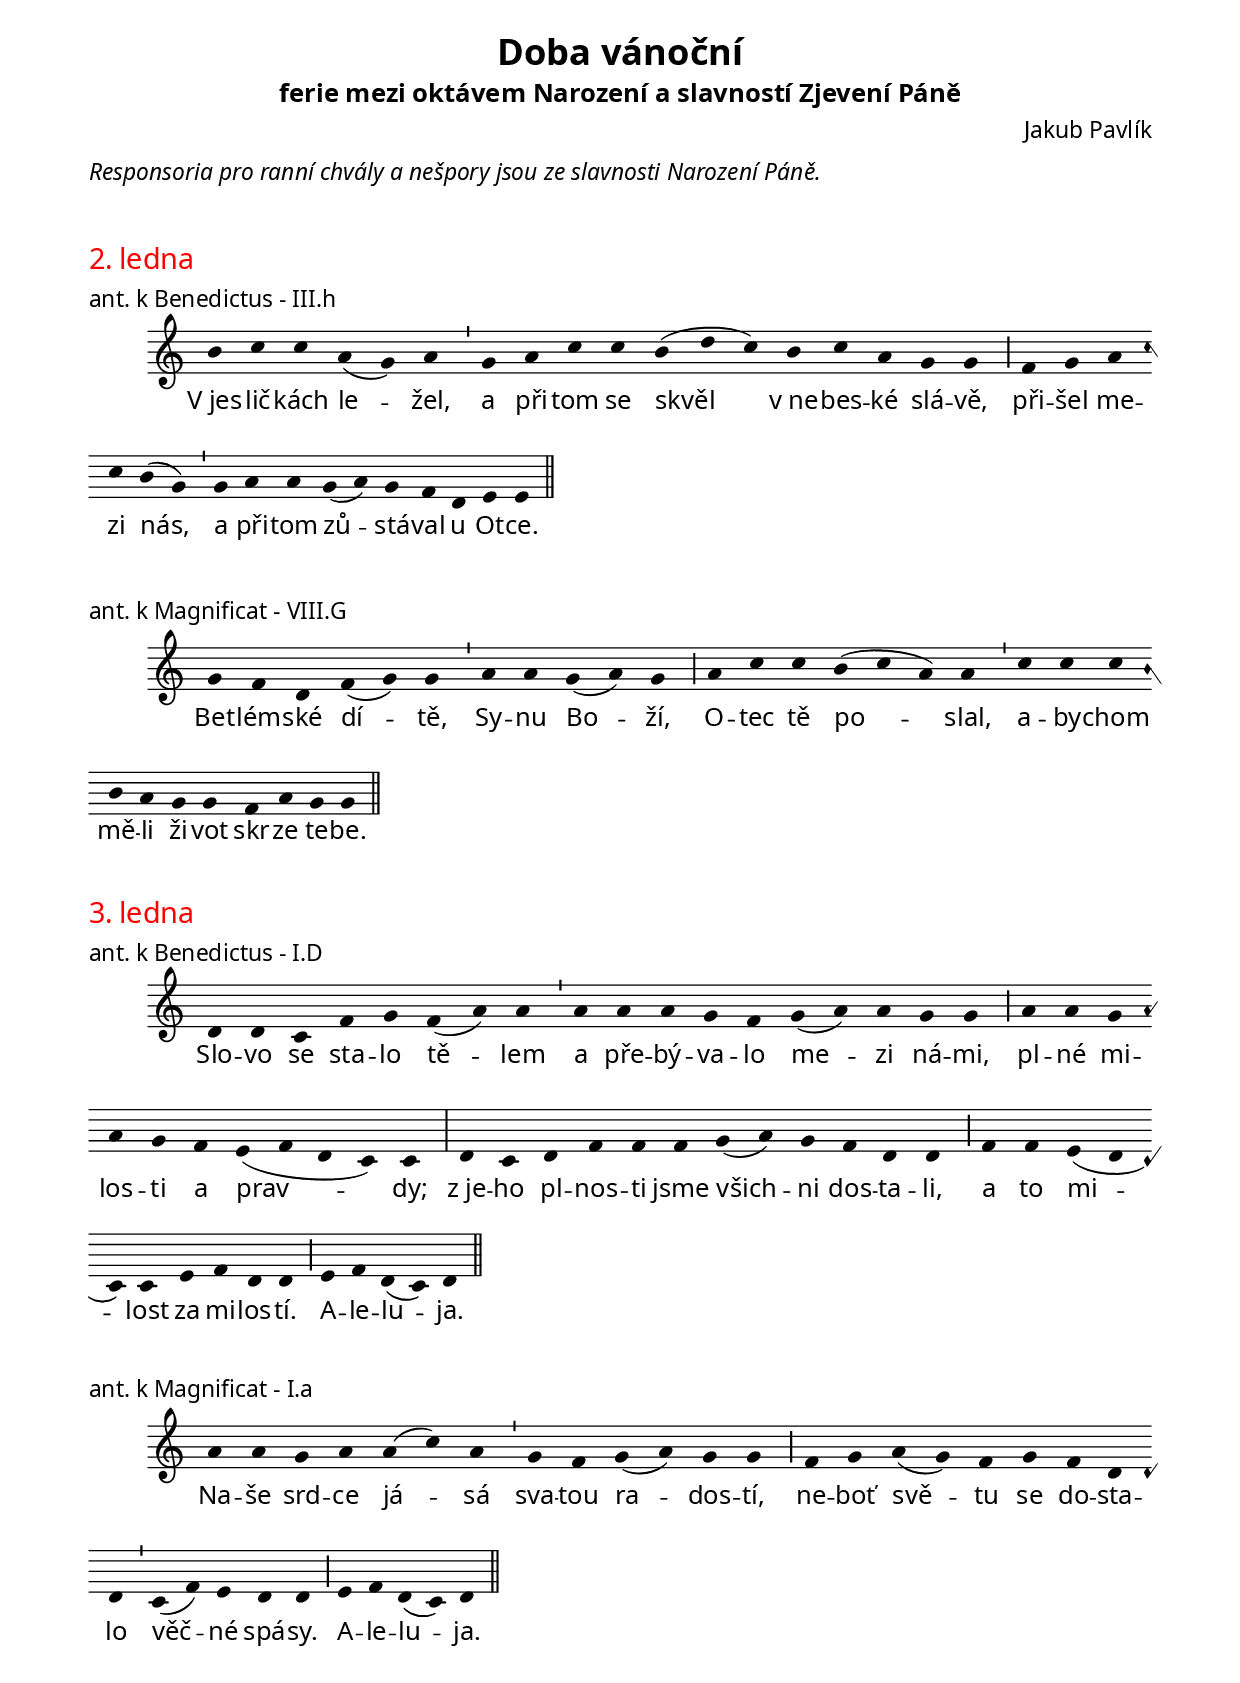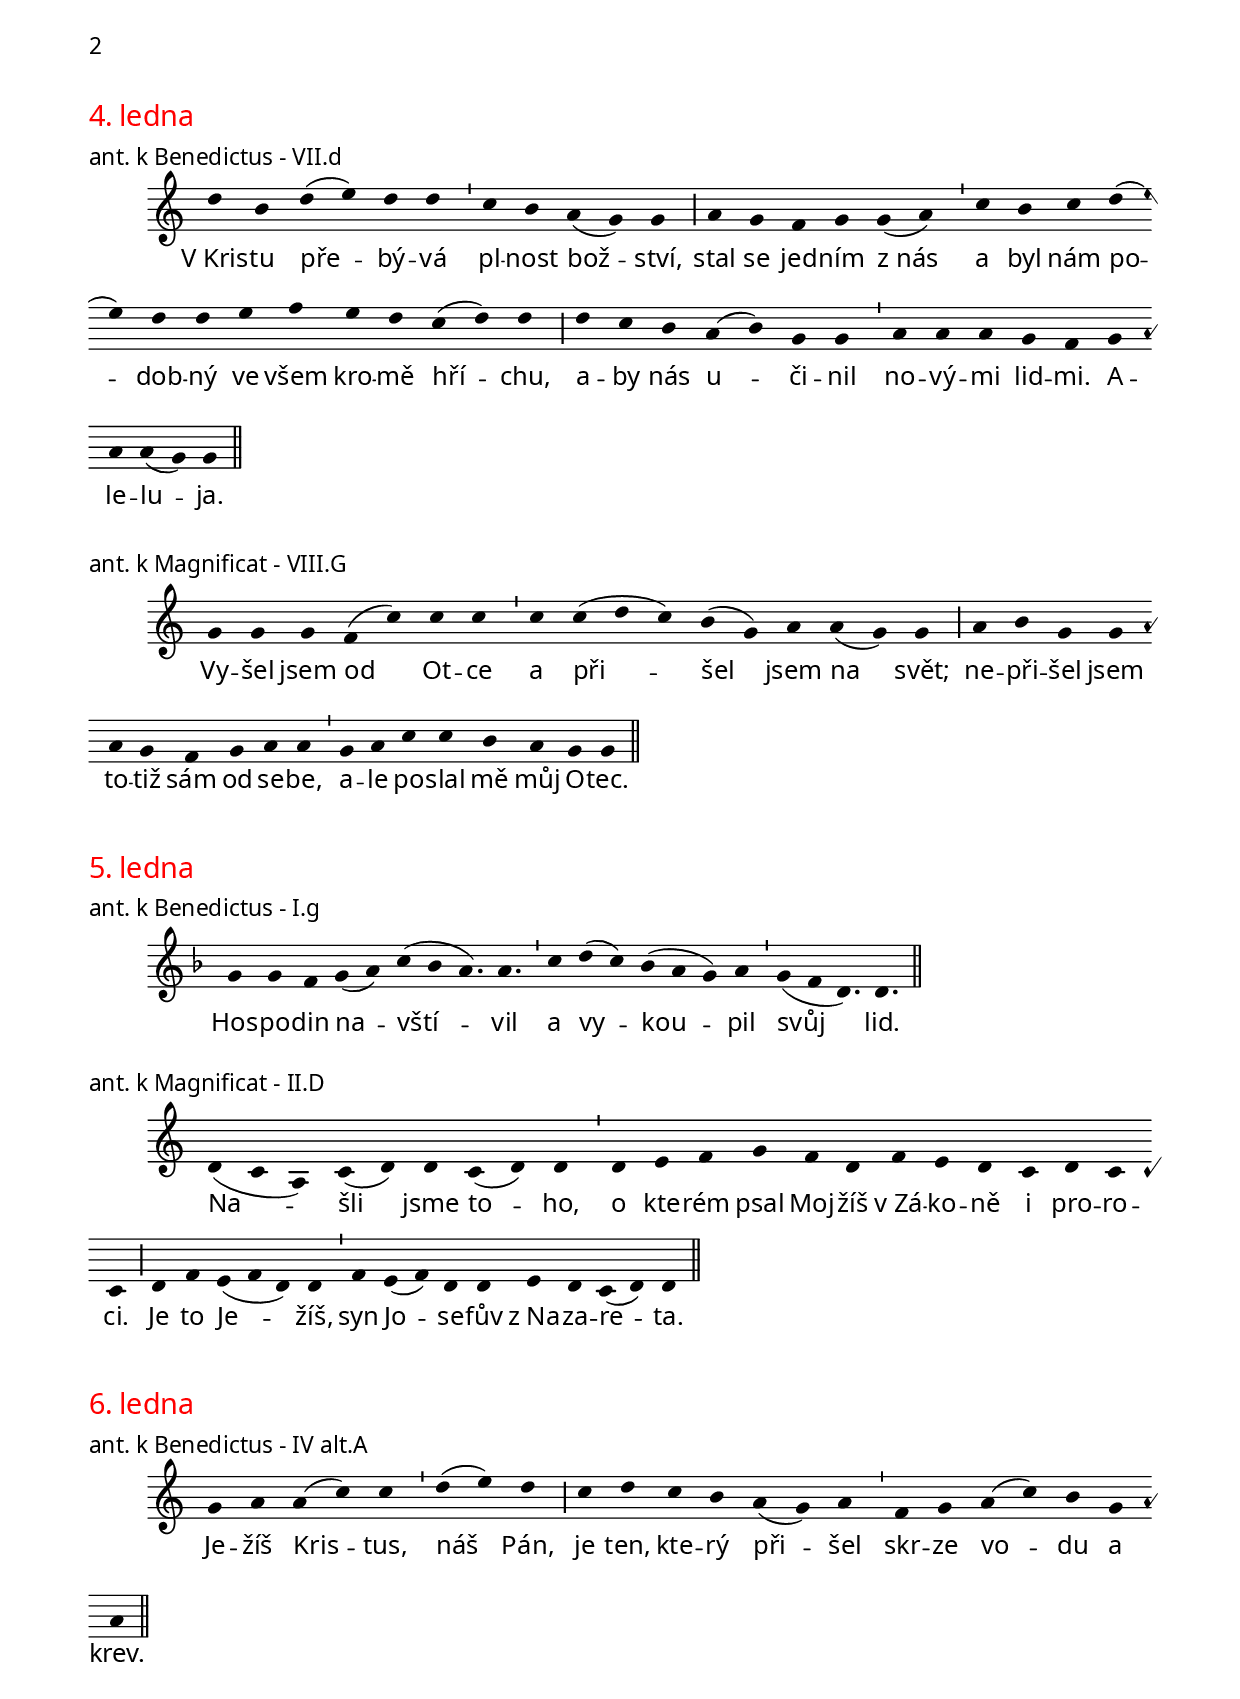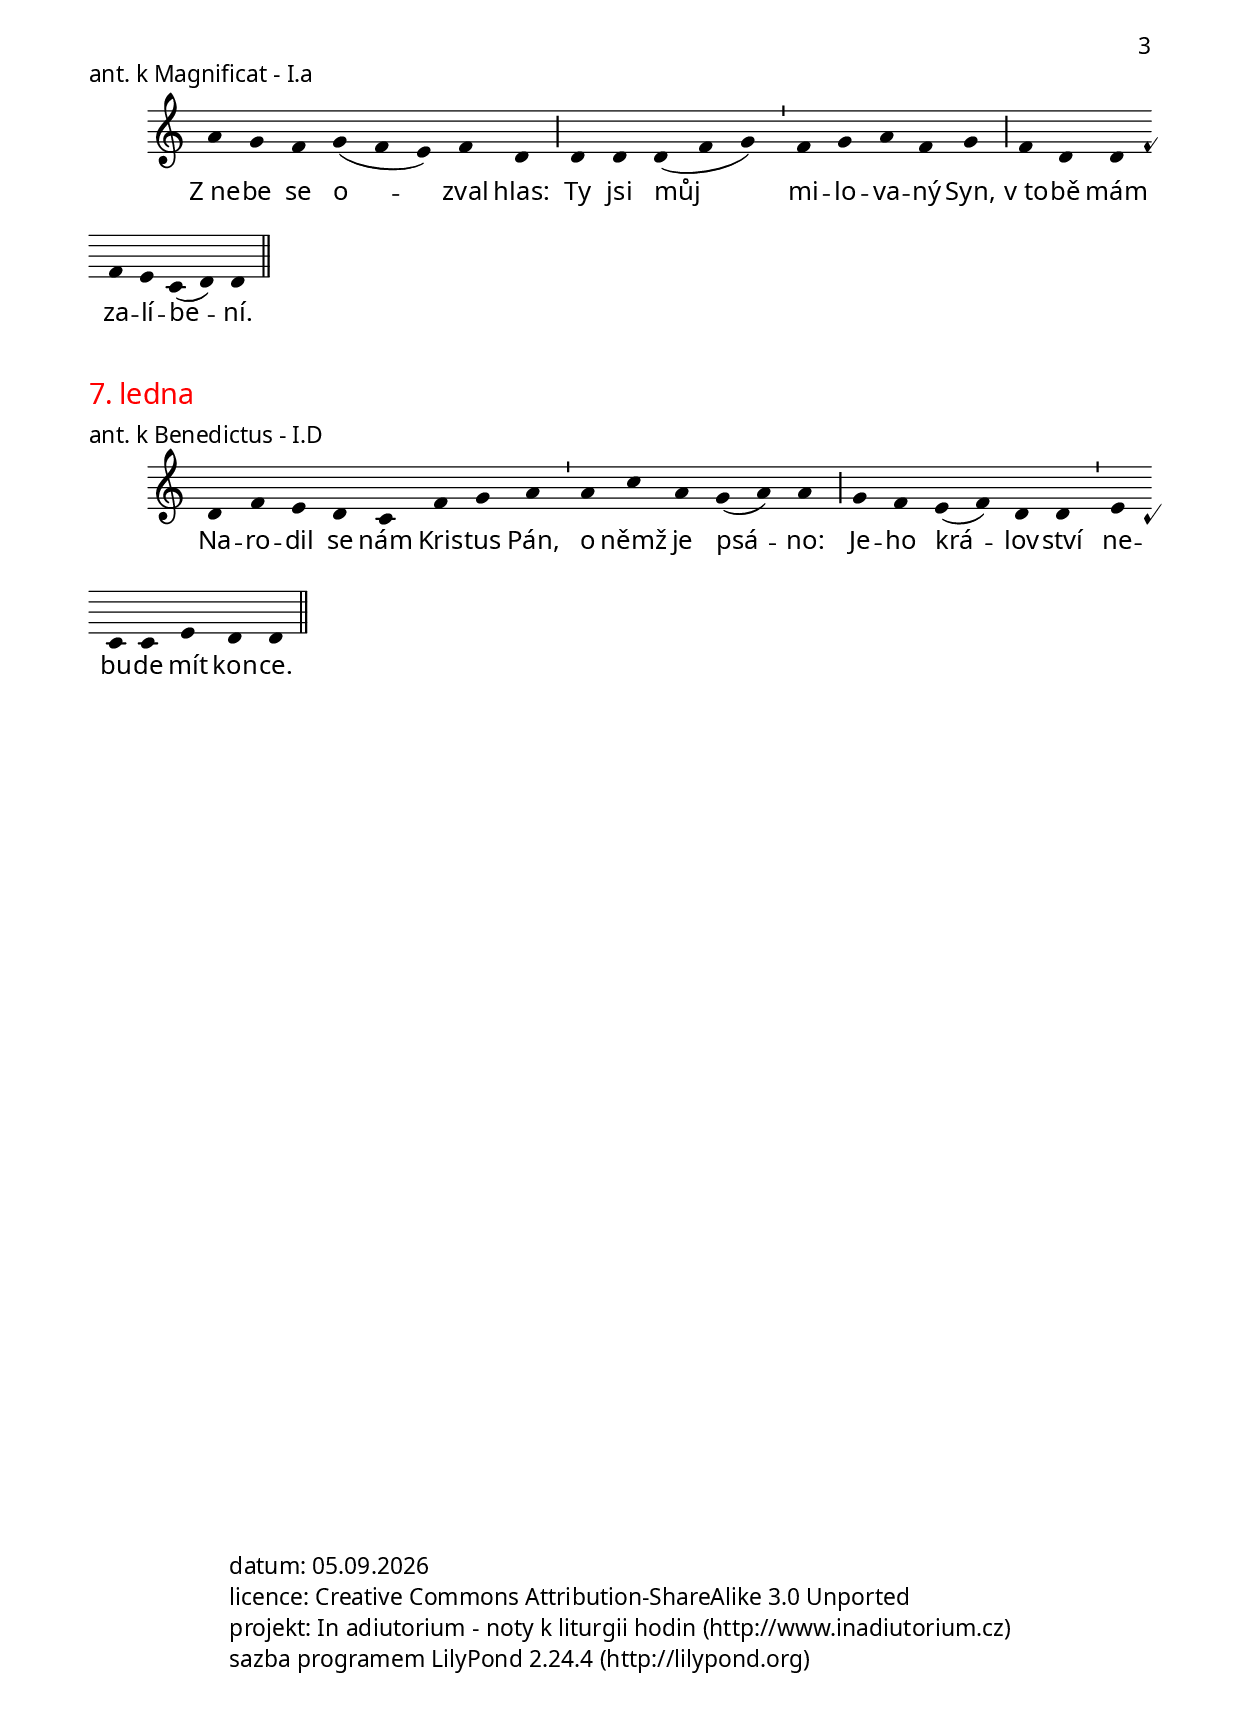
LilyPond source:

\version "2.17.24"

\header {
  title = "Doba vánoční"
  subtitle = "ferie mezi oktávem Narození a slavností Zjevení Páně"
  composer = "Jakub Pavlík"
}

\include "spolecne.ly"

\markup\italic{
  Responsoria pro ranní chvály a nešpory jsou ze slavnosti Narození Páně.
}

\markup\nadpisDen{2. ledna}

\score {
  \relative c'' {
    \choralniRezim
    b4 c c a( g) a \barMin
    g a c c b( d c) b c a g g \barMaior
    f g a c b( g) \barMin
    g a a g( a) g f d e e \barFinalis
  }
  \addlyrics {
    V_jes -- lič -- kách le -- žel,
    a při -- tom se skvěl v_ne -- bes -- ké slá -- vě,
    při -- šel me -- zi nás,
    a při -- tom zů -- stá -- val u Ot -- ce.
  }
  \header {
    quid = "ant. k Benedictus"
    modus = "III"
    differentia = "h"
    fons = "zcela volná inspirace (nejprve mimovolná) antifonou vanoce_narozenipane.ly#bohorodicka-1ne-a2"
    psalmus = ""
    id = "2aben"
    piece = \markup {\sestavTitulekBezZalmu}
  }
}

\score {
  \relative c'' {
    \choralniRezim
    g4 f d f( g) g \barMin
    a a g( a) g \barMaior
    a c c b( c a) a \barMin
    c c c b a g g f a g g \barFinalis
  }
  \addlyrics {
    Bet -- lém -- ské dí -- tě,
    Sy -- nu Bo -- ží,
    O -- tec tě po -- slal,
    a -- by -- chom mě -- li ži -- vot skr -- ze te -- be.
  }
  \header {
    quid = "ant. k Magnificat"
    modus = "VIII"
    differentia = "G"
    psalmus = ""
    id = "2amag"
    piece = \markup {\sestavTitulekBezZalmu}
  }
}

\markup\nadpisDen{3. ledna}

\score {
  \relative c' {
    \choralniRezim
    d4 d c f g f( a) a \barMin
    a a a g f g( a) a g g \barMaior
    a a g a g f e( f d c) c \barMax
    d c d f f f g( a) g f d d \barMaior
    f f e( d c) c e f d d \barMaior
    e f d( c) d \barFinalis
  }
  \addlyrics {
    Slo -- vo se sta -- lo tě -- lem
    a pře -- bý -- va -- lo me -- zi ná -- mi,
    pl -- né mi -- los -- ti a prav -- dy;
    z_je -- ho pl -- nos -- ti jsme všich -- ni dos -- ta -- li,
    a to mi -- lost za mi -- los -- tí.
    A -- le -- lu -- ja.
  }
  \header {
    quid = "ant. k Benedictus"
    modus = "I"
    differentia = "D"
    psalmus = ""
    id = "3aben"
    piece = \markup {\sestavTitulekBezZalmu}
  }
}

\score {
  \relative c'' {
    \choralniRezim
    a4 a g a a( c) a \barMin g4 f g( a) g g \barMaior
    f g a( g) f g f d d \barMin c( f) e d d \barMaior
    e f d( c) d \barFinalis
  }
  \addlyrics {
    Na -- še srd -- ce já -- sá sva -- tou ra -- dos -- tí,
    ne -- boť svě -- tu se do -- sta -- lo věč -- né spá -- sy.
    A -- le -- lu -- ja.
  }
  \header {
    quid = "ant. k Magnificat"
    modus = "I"
    differentia = "a"
    psalmus = ""
    id = "3amag"
    piece = \markup {\sestavTitulekBezZalmu}
  }
}

\markup\nadpisDen{4. ledna}

\score {
  \relative c'' {
    \choralniRezim
    d4 b d( e) d d \barMin
    c b a( g) g \barMaior
    a g f g g( a) \barMin
    c b c d( e) d d e f e d c( d) d \barMaior
    d c b a( b) g g \barMin a a a g f
    g a a( g) g \barFinalis
  }
  \addlyrics {
    V_Kris -- tu pře -- bý -- vá
    pl -- nost bož -- ství,
    stal se jed -- ním z_nás
    a byl nám po -- dob -- ný ve všem kro -- mě hří -- chu,
    a -- by nás u -- či -- nil no -- vý -- mi lid -- mi.
    A -- le -- lu -- ja.
  }
  \header {
    quid = "ant. k Benedictus"
    modus = "VII"
    differentia = "d"
    psalmus = ""
    placet = "nevím"
    id = "4aben"
    piece = \markup {\sestavTitulekBezZalmu}
  }
}

\score {
  \relative c'' {
    \choralniRezim
    g4 g g f( c') c c \barMin
    c c( d c) b( g) a a( g) g \barMaior
    a b g g a g f g a a \barMin
    g a c c b a g g \barFinalis
  }
  \addlyrics {
    Vy -- šel jsem od Ot -- ce
    a při -- šel jsem na svět;
    ne -- při -- šel jsem to -- tiž sám od se -- be,
    a -- le po -- slal mě můj O -- tec.
  }
  \header {
    quid = "ant. k Magnificat"
    modus = "VIII"
    differentia = "G"
    psalmus = ""
    fial = "velikonoce_nanebevstoupeni.ly#1ne-a1?zacatek=19"
    id = "4amag"
    piece = \markup {\sestavTitulekBezZalmu}
  }
}

\markup\nadpisDen{5. ledna}

\score {
  \relative c'' {
    \choralniRezim
    \key f\major
    g4 g f g( a)  c( bes a4.) a \barMin
    c4 d( c) bes( a g) a \barMin g( f d4.) d \barFinalis
  }
  \addlyrics {
    Hos -- po -- din na -- vští -- vil a vy -- kou -- pil svůj lid.
  }
  \header {
    quid = "ant. k Benedictus"
    modus = "I"
    differentia = "g"
    psalmus = ""
    id = "5aben"
    fons = "zaltar, patek lichych tydnu, k Benedictus"
    fial = "antifony/ferie_kantevgant.ly#t1-pa-ben"
    piece = \markup {\sestavTitulekBezZalmu}
  }
}

\score {
  \relative c' {
    \choralniRezim
    d4( c a) c( d) d c( d) d \barMin
    d e f g f d f e d c d c c \barMaior
    d f e( f d) d \barMin
    f e( f) d d e d c( d) d \barFinalis
  }
  \addlyrics {
    Na -- šli jsme to -- ho,
    o kte -- rém psal Moj -- žíš v_Zá -- ko -- ně i pro -- ro -- ci.
    Je to Je -- žíš,
    syn Jo -- se -- fův z_Na -- za -- re -- ta.
  }
  \header {
    quid = "ant. k Magnificat"
    modus = "II"
    differentia = "D"
    psalmus = ""
    fial = "sanktoral/0503filipjakub.ly#rch-aben?-aleluja&cast=1&konec=18"
    id = "5amag"
    piece = \markup {\sestavTitulekBezZalmu}
  }
}

\markup\nadpisDen{6. ledna}

\score {
  \relative c'' {
    \choralniRezim
    g4 a a( c) c \barMin
    d( e) d \barMaior
    c d c b a( g) a \barMin
    f g a( c) b g a \barFinalis
  }
  \addlyrics {
    Je -- žíš Kris -- tus,
    náš Pán,
    je ten, kte -- rý při -- šel
    skr -- ze vo -- du a krev.
  }
  \header {
    quid = "ant. k Benedictus"
    modus = "IV alt"
    differentia = "A"
    psalmus = ""
    id = "6aben"
    piece = \markup {\sestavTitulekBezZalmu}
  }
}

\score {
  \relative c'' {
    \choralniRezim
    a4 g f g( f e) f d \barMaior
    d d d( f g) \barMin f g a f g \barMaior
    f d d f e c( d) d \barFinalis
  }
  \addlyrics {
    Z_ne -- be se o -- zval hlas:
    Ty jsi můj mi -- lo -- va -- ný Syn,
    v_to -- bě mám za -- lí -- be -- ní.
  }
  \header {
    quid = "ant. k Magnificat"
    modus = "I"
    differentia = "a"
    psalmus = ""
    fial = "antifony/pust_nedeleC.ly#iimag2?cast=2-3&konec=6"
    id = "6amag"
    piece = \markup {\sestavTitulekBezZalmu}
  }
}

\markup\nadpisDen{7. ledna}

\score {
  \relative c' {
    \choralniRezim
    d4 f e d c f g a \barMin
    a c a g( a) a \barMaior
    g f e( f) d d \barMin
    e c c e d d \barFinalis
  }
  \addlyrics {
    Na -- ro -- dil se nám Kris -- tus Pán, o němž je psá -- no:
    Je -- ho krá -- lov -- ství ne -- bu -- de mít kon -- ce.
  }
  \header {
    quid = "ant. k Benedictus"
    modus = "I"
    differentia = "D"
    psalmus = ""
    id = "7aben"
    piece = \markup {\sestavTitulekBezZalmu}
  }
}